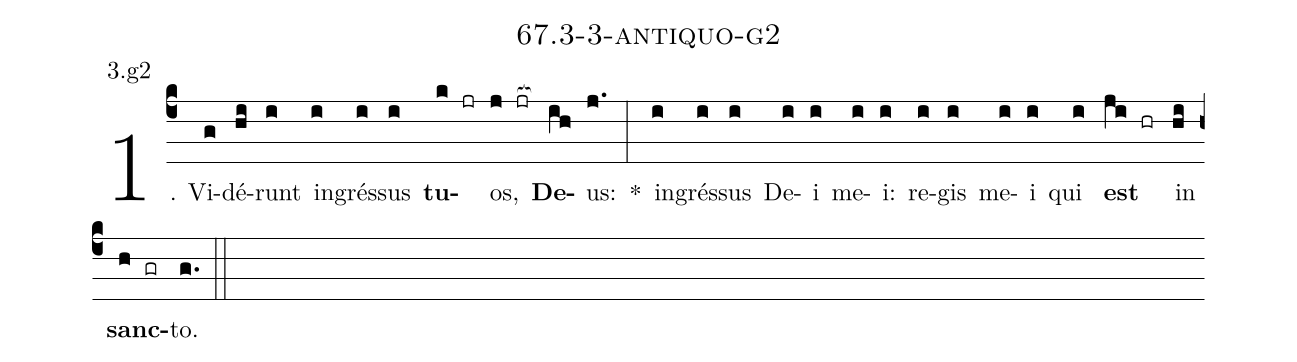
name: 67.3-3-antiquo-g2;
annotation: 3.g2;
%%
(c4)1. Vi(g)dé(hi)runt(i) in(i)grés(i)sus(i) <b>tu</b>(k jr)os,(j jr[ocb:1{]) <b>De</b>(ih[ocb:0}])us:(j.) *(:) in(i)grés(i)sus(i) De(i)i(i) me(i)i:(i) re(i)gis(i) me(i)i(i) qui(i) <b>est</b>(ji hr) in(hi) <b>sanc</b>(h gr)to.(g.) (::)


%E(i) u(i) o(ji) u(hi) a(h) e.(g.) (::)
